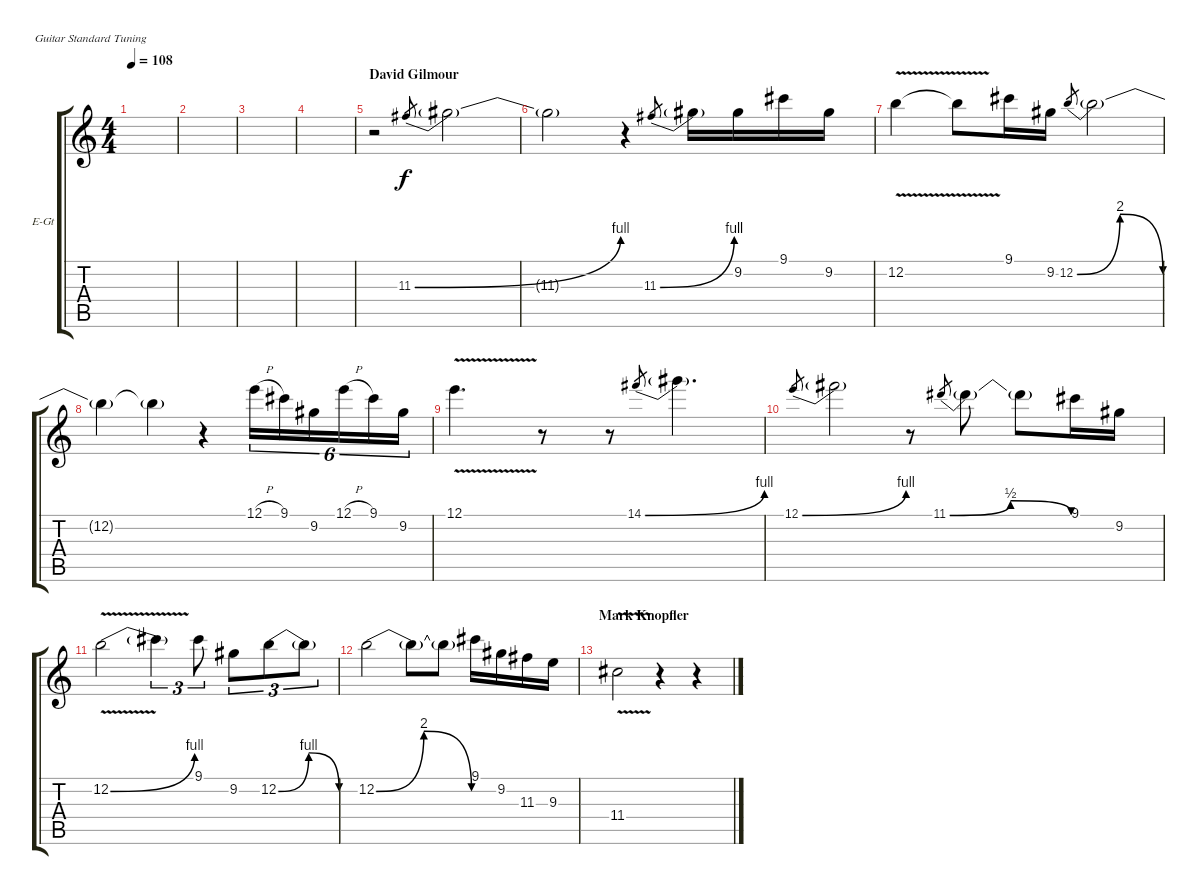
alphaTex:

\defaultSystemsLayout 4
\bracketExtendMode groupsimilarinstruments
\firstSystemTrackNameOrientation horizontal
\otherSystemsTrackNameOrientation horizontal
\track ("Distortion GTR" "E-Gt") {instrument distortionguitar}
\staff {score tabs}
\tuning (E4 B3 G3 D3 A2 E2)
\ts (4 4)
\tempo 108
\clef g2
\ks c
|
|
|
|
\section ("" "David Gilmour")
r.2 11.3{be (bend 0 0 9.6 4)}.8{gr} 11.3{t}.2 |
11.3{t}.2 r.4 11.3{be (bend 0 0 6.6 4)}.8{gr} 11.3{t}.16 9.2.16 9.1.16 9.2.16 |
12.2{v}.4 12.2{t}.8 9.1.16 9.2.16 12.2{be (bendrelease 0 0 5.3999999999999995 8 33.6 8 59.4 0)}.8{gr} 12.2{t}.2 |
12.2{t}.4 12.2{t}.4 r.4 12.1{h}.16{tu (6 4)} 9.1.16{tu (6 4)} 9.2.16{tu (6 4)} 12.1{h}.16{tu (6 4)} 9.1.16{tu (6 4)} 9.2.16{tu (6 4)} |
12.1{v}.4{d} r.8 r.8 14.1{be (bend 0 0 13.799999999999999 4)}.8{gr} 14.1{t}.4{d} |
12.1{be (bend 0 0 15 4)}.8{gr} 12.1{t}.2 r.8 11.1{be (bendrelease 0 0 10.2 2 20.4 2 30 0)}.8{gr} 11.1{t}.8 11.1{t}.8 9.1.16 9.2.16 |
12.2{be (bend 0 0 15 4) v}.2 12.2{t}.4{tu (3 2)} 9.1.8{tu (3 2)} 9.2.8{tu (3 2)} 12.2{be (bendrelease 0 0 10.2 4 27 4 40.8 0)}.8{tu (3 2)} 12.2{t}.8{tu (3 2)} |
12.2{be (bendrelease 0 0 10.799999999999999 8 42.6 8 53.4 0)}.2 12.2{t}.8 12.2{t}.8 9.1.16 9.2.16 11.3.16 9.3.16 |
\section ("" "Mark Knopfler")
11.4{v}.2 r.4 r.4
